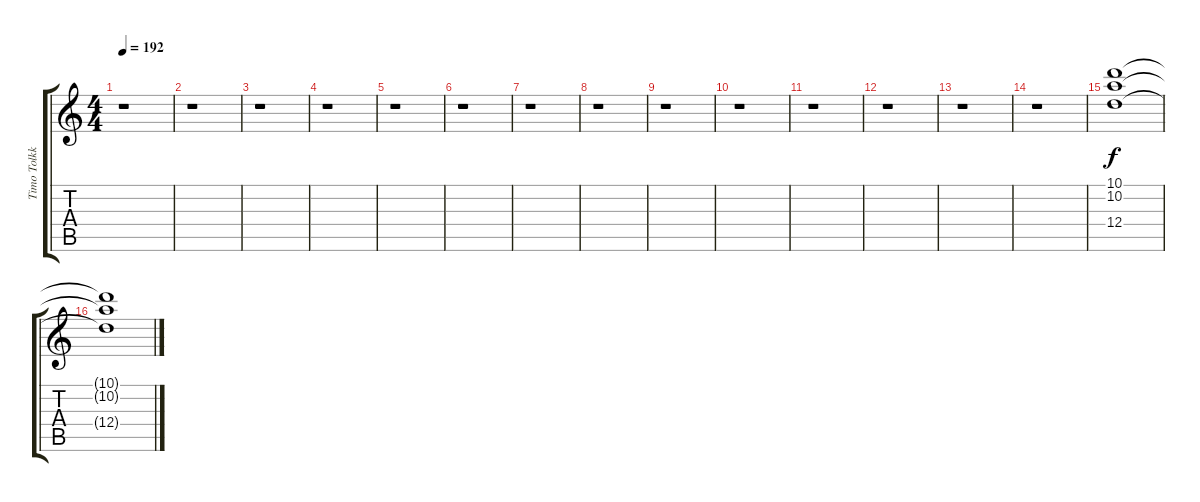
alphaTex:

\track ("Timo Tolkki" "Timo Tolkk") {instrument distortionguitar}
\staff {score tabs}
\tuning (E4 B3 G3 D3 A2 E2) {hide}
\ts (4 4)
\tempo 192
\clef g2
\ks c
r.1{dy f} |
r.1 |
r.1 |
r.1 |
r.1 |
r.1 |
r.1 |
r.1 |
r.1 |
r.1 |
r.1 |
r.1 |
r.1 |
r.1 |
(10.1 10.2 12.4).1 |
(10.1{t} 10.2{t} 12.4{t}).1
